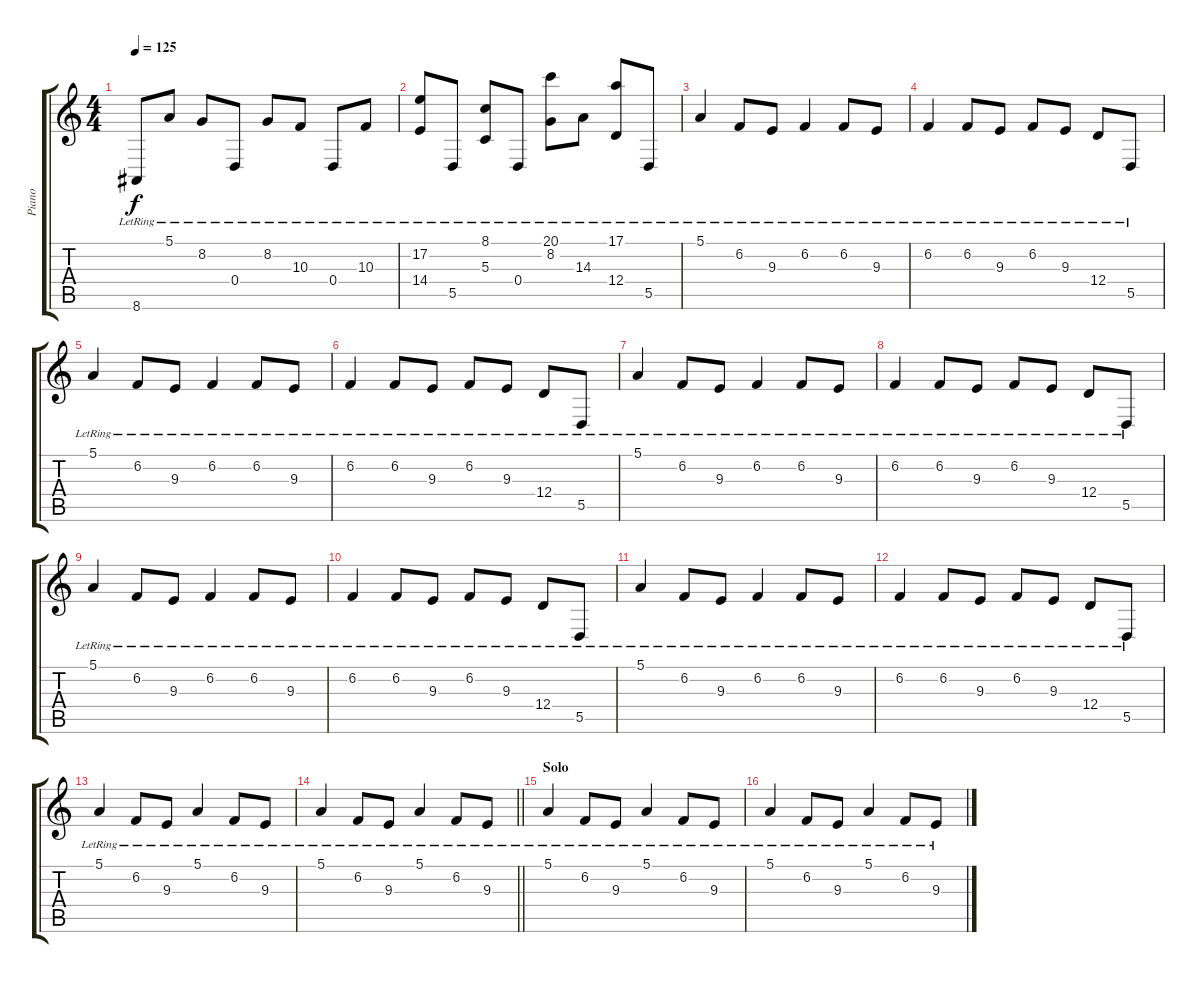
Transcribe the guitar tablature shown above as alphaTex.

\track ("Piano" "Piano") {instrument brightacousticpiano}
\staff {score tabs}
\tuning (E4 B3 G3 D3 A2 D2) {hide}
\ts (4 4)
\tempo 125
\clef g2
\ks c
8.6{lr}.8{dy f} 5.1{lr}.8 8.2{lr}.8 0.4{lr}.8 8.2{lr}.8 10.3{lr}.8 0.4{lr}.8 10.3{lr}.8 |
(17.2{lr} 14.4{lr}).8 5.5{lr}.8 (8.1{lr} 5.3{lr}).8 0.4{lr}.8 (20.1{lr} 8.2{lr}).8 14.3{lr}.8 (17.1{lr} 12.4{lr}).8 5.5{lr}.8 |
5.1{lr}.4 6.2{lr}.8 9.3{lr}.8 6.2{lr}.4 6.2{lr}.8 9.3{lr}.8 |
6.2{lr}.4 6.2{lr}.8 9.3{lr}.8 6.2{lr}.8 9.3{lr}.8 12.4{lr}.8 5.5{lr}.8 |
5.1{lr}.4 6.2{lr}.8 9.3{lr}.8 6.2{lr}.4 6.2{lr}.8 9.3{lr}.8 |
6.2{lr}.4 6.2{lr}.8 9.3{lr}.8 6.2{lr}.8 9.3{lr}.8 12.4{lr}.8 5.5{lr}.8 |
5.1{lr}.4 6.2{lr}.8 9.3{lr}.8 6.2{lr}.4 6.2{lr}.8 9.3{lr}.8 |
6.2{lr}.4 6.2{lr}.8 9.3{lr}.8 6.2{lr}.8 9.3{lr}.8 12.4{lr}.8 5.5{lr}.8 |
5.1{lr}.4 6.2{lr}.8 9.3{lr}.8 6.2{lr}.4 6.2{lr}.8 9.3{lr}.8 |
6.2{lr}.4 6.2{lr}.8 9.3{lr}.8 6.2{lr}.8 9.3{lr}.8 12.4{lr}.8 5.5{lr}.8 |
5.1{lr}.4 6.2{lr}.8 9.3{lr}.8 6.2{lr}.4 6.2{lr}.8 9.3{lr}.8 |
6.2{lr}.4 6.2{lr}.8 9.3{lr}.8 6.2{lr}.8 9.3{lr}.8 12.4{lr}.8 5.5{lr}.8 |
5.1{lr}.4 6.2{lr}.8 9.3{lr}.8 5.1{lr}.4 6.2{lr}.8 9.3{lr}.8 |
\barLineRight lightlight
5.1{lr}.4 6.2{lr}.8 9.3{lr}.8 5.1{lr}.4 6.2{lr}.8 9.3{lr}.8 |
\section ("" "Solo")
5.1{lr}.4 6.2{lr}.8 9.3{lr}.8 5.1{lr}.4 6.2{lr}.8 9.3{lr}.8 |
5.1{lr}.4 6.2{lr}.8 9.3{lr}.8 5.1{lr}.4 6.2{lr}.8 9.3{lr}.8
